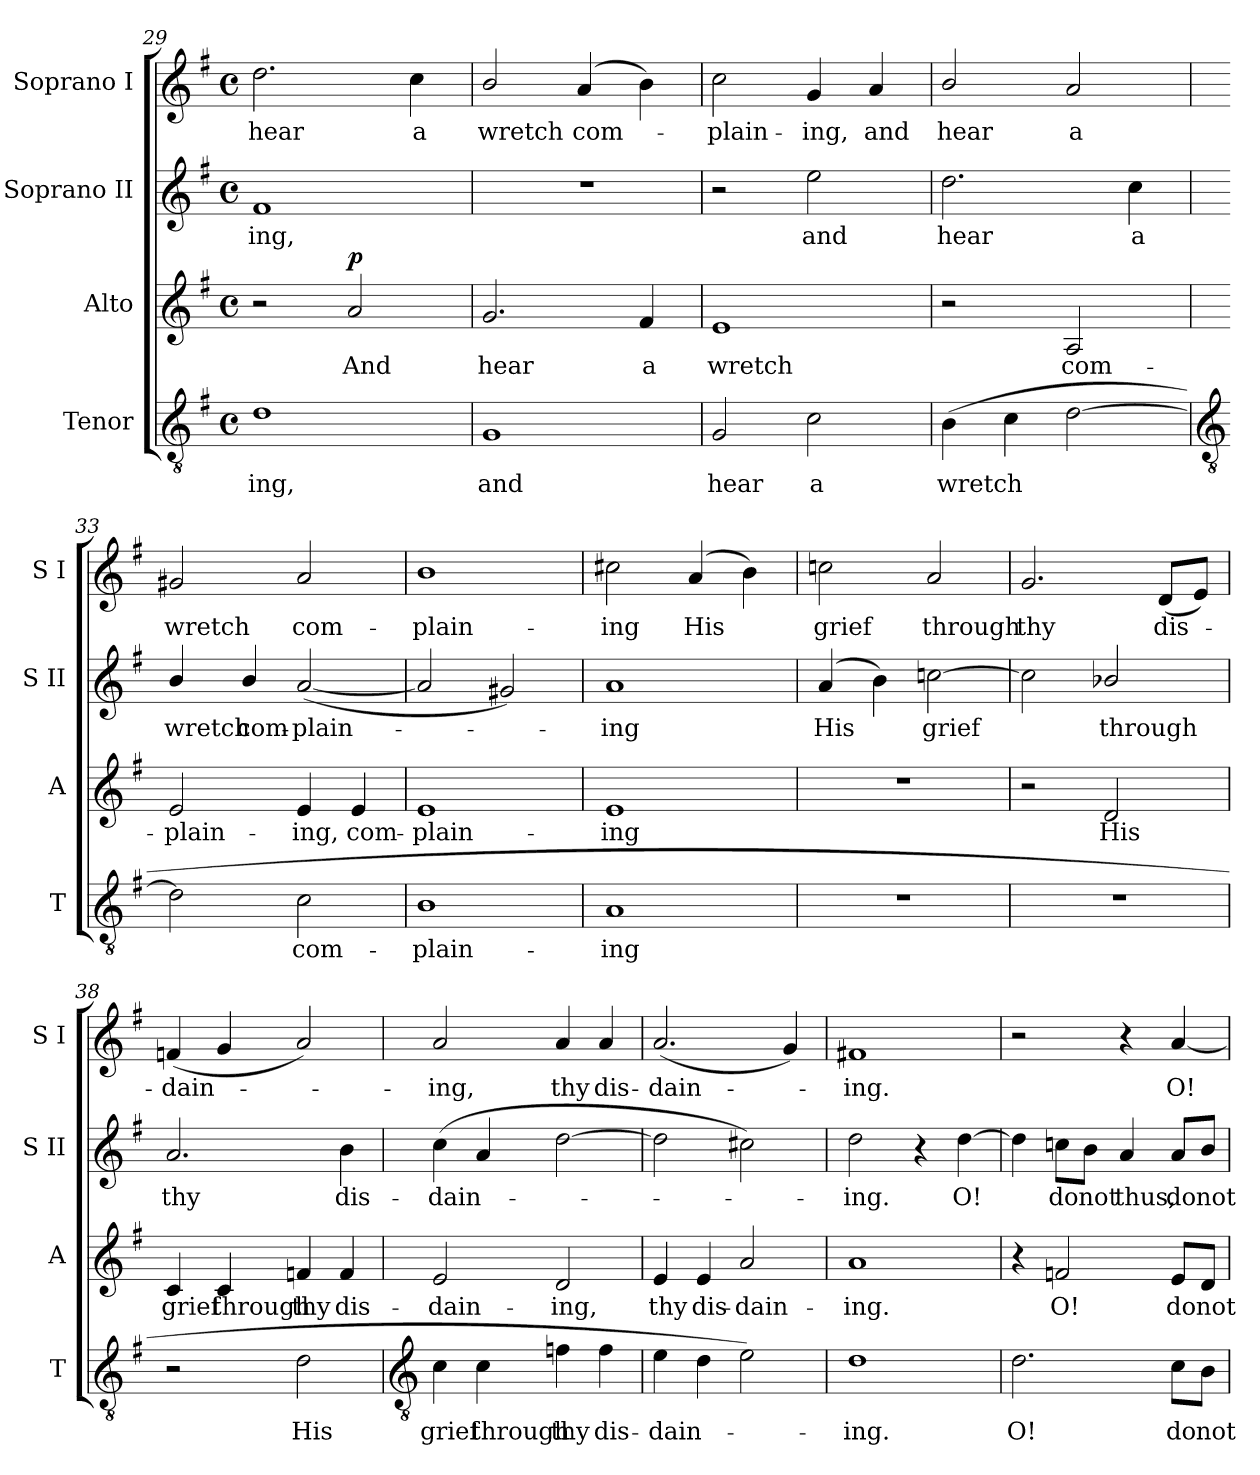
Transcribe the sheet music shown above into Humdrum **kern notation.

**kern	**text	**kern	**text	**dynam	**kern	**text	**kern	**text
*part4	*part4	*part3	*part3	*part3	*part2	*part2	*part1	*part1
*staff4	*staff4	*staff3	*staff3	*staff3	*staff2	*staff2	*staff1	*staff1
*I"Tenor	*	*I"Alto	*	*	*I"Soprano II	*	*I"Soprano I	*
*I'T	*	*I'A	*	*	*I'S II	*	*I'S I	*
*clefGv2	*	*clefG2	*	*	*clefG2	*	*clefG2	*
*k[f#]	*	*k[f#]	*	*	*k[f#]	*	*k[f#]	*
*G:	*	*G:	*	*	*G:	*	*G:	*
*M4/4	*	*M4/4	*	*	*M4/4	*	*M4/4	*
*met(c)	*	*met(c)	*	*	*met(c)	*	*met(c)	*
=29	=29	=29	=29	=29	=29	=29	=29	=29
!	!LO:LY:b	!	!	!	!	!LO:LY:b	!	!LO:LY:b
1d	ing,	2r	.	.	1f#	ing,	2.dd	hear
!	!	!	!LO:LY:b	!LO:DY:b	!	!	!	!
.	.	2a	And	p	.	.	.	.
!	!	!	!	!	!	!	!	!LO:LY:b
.	.	.	.	.	.	.	4cc	a
=30	=30	=30	=30	=30	=30	=30	=30	=30
!	!LO:LY:b	!	!LO:LY:b	!	!	!	!	!LO:LY:b
1G	and	2.g	hear	.	1r	.	2b/	wretch
!	!	!	!	!	!	!	!	!LO:LY:b
.	.	.	.	.	.	.	(<4a	com-
!	!	!	!LO:LY:b	!	!	!	!	!
.	.	4f#	a	.	.	.	4b)	.
=31	=31	=31	=31	=31	=31	=31	=31	=31
!	!LO:LY:b	!	!LO:LY:b	!	!	!	!	!LO:LY:b
2G	hear	1e	wretch	.	2r	.	2cc	plain-
!	!LO:LY:b	!	!	!	!	!LO:LY:b	!	!LO:LY:b
2c	a	.	.	.	2ee	and	4g	-ing,
!	!	!	!	!	!	!	!	!LO:LY:b
.	.	.	.	.	.	.	4a	and
=32	=32	=32	=32	=32	=32	=32	=32	=32
!	!LO:LY:b	!	!	!	!	!LO:LY:b	!	!LO:LY:b
(>4B	wretch	2r	.	.	2.dd	hear	2b/	hear
4c	.	.	.	.	.	.	.	.
!	!	!	!LO:LY:b	!	!	!	!	!LO:LY:b
[2d	.	2A	com-	.	.	.	2a	a
!	!	!	!	!	!	!LO:LY:b	!	!
.	.	.	.	.	4cc	a	.	.
!!LO:LB:g=z
=33	=33	=33	=33	=33	=33	=33	=33	=33
*clefGv2	*	*	*	*	*	*	*	*
!	!	!	!LO:LY:b	!	!	!LO:LY:b	!	!LO:LY:b
2d]	.	2e	-plain-	.	4b/	wretch	2g#X	wretch
!	!	!	!	!	!	!LO:LY:b	!	!
.	.	.	.	.	4b/	com-	.	.
!	!LO:LY:b	!	!LO:LY:b	!	!	!LO:LY:b	!	!LO:LY:b
2c	com-	4e	-ing,	.	(<[2a	-plain-	2a	com-
!	!	!	!LO:LY:b	!	!	!	!	!
.	.	4e	com-	.	.	.	.	.
=34	=34	=34	=34	=34	=34	=34	=34	=34
!	!LO:LY:b	!	!LO:LY:b	!	!	!	!	!LO:LY:b
1B	-plain-	1e	-plain-	.	2a]	.	1b	-plain-
.	.	.	.	.	2g#X)	.	.	.
=35	=35	=35	=35	=35	=35	=35	=35	=35
!	!LO:LY:b	!	!LO:LY:b	!	!	!LO:LY:b	!	!LO:LY:b
1A	-ing	1e	-ing	.	1a	ing	2cc#X	-ing
!	!	!	!	!	!	!	!	!LO:LY:b
.	.	.	.	.	.	.	(<4a	His
.	.	.	.	.	.	.	4b)	.
=36	=36	=36	=36	=36	=36	=36	=36	=36
!	!	!	!	!	!	!LO:LY:b	!	!LO:LY:b
1r	.	1r	.	.	(<4a	His	2ccn	grief
.	.	.	.	.	4b)	.	.	.
!	!	!	!	!	!	!LO:LY:b	!	!LO:LY:b
.	.	.	.	.	[2ccn	grief	2a	through
=37	=37	=37	=37	=37	=37	=37	=37	=37
!	!	!	!	!	!	!	!	!LO:LY:b
1r	.	2r	.	.	2cc]	.	2.g	thy
!	!	!	!LO:LY:b	!	!	!LO:LY:b	!	!
.	.	2d	His	.	2b-X/	through	.	.
!	!	!	!	!	!	!	!	!LO:LY:b
.	.	.	.	.	.	.	(<8dL	dis-
.	.	.	.	.	.	.	8eJ)	.
=38	=38	=38	=38	=38	=38	=38	=38	=38
!	!	!	!LO:LY:b	!	!	!LO:LY:b	!	!LO:LY:b
2r	.	4c	grief	.	2.a	thy	(<4fn	dain-
!	!	!	!LO:LY:b	!	!	!	!	!
.	.	4c	through	.	.	.	4g	.
!	!LO:LY:b	!	!LO:LY:b	!	!	!	!	!
2d	His	4fn	thy	.	.	.	2a)	.
!	!	!	!LO:LY:b	!	!	!LO:LY:b	!	!
.	.	4f	dis-	.	4b	dis-	.	.
!!LO:LB:g=z
=39	=39	=39	=39	=39	=39	=39	=39	=39
*clefGv2	*	*	*	*	*	*	*	*
!	!LO:LY:b	!	!LO:LY:b	!	!	!LO:LY:b	!	!LO:LY:b
4c	grief	2e	-dain-	.	(>4cc	-dain-	2a	ing,
!	!LO:LY:b	!	!	!	!	!	!	!
4c	through	.	.	.	4a	.	.	.
!	!LO:LY:b	!	!LO:LY:b	!	!	!	!	!LO:LY:b
4fn	thy	2d	-ing,	.	[2dd	.	4a	thy
!	!LO:LY:b	!	!	!	!	!	!	!LO:LY:b
4f	dis-	.	.	.	.	.	4a	dis-
=40	=40	=40	=40	=40	=40	=40	=40	=40
!	!LO:LY:b	!	!LO:LY:b	!	!	!	!	!LO:LY:b
4e	-dain-	4e	thy	.	2dd]	.	(<2.a	-dain-
!	!	!	!LO:LY:b	!	!	!	!	!
4d	.	4e	dis-	.	.	.	.	.
!	!	!	!LO:LY:b	!	!	!	!	!
2e)	.	2a	-dain-	.	2cc#X)	.	.	.
.	.	.	.	.	.	.	4g)	.
=41	=41	=41	=41	=41	=41	=41	=41	=41
!	!LO:LY:b	!	!LO:LY:b	!	!	!LO:LY:b	!	!LO:LY:b
1d	ing.	1a	-ing.	.	2dd	ing.	1f#X	ing.
.	.	.	.	.	4r	.	.	.
!	!	!	!	!	!	!LO:LY:b	!	!
.	.	.	.	.	[4dd	O!	.	.
=42	=42	=42	=42	=42	=42	=42	=42	=42
!	!LO:LY:b	!	!	!	!	!	!	!
2.d	O!	4r	.	.	4dd]	.	2r	.
!	!	!	!LO:LY:b	!	!	!LO:LY:b	!	!
.	.	2fn	O!	.	8ccn\L	do	.	.
!	!	!	!	!	!	!LO:LY:b	!	!
.	.	.	.	.	8b\J	not	.	.
!	!	!	!	!	!	!LO:LY:b	!	!
.	.	.	.	.	4a	thus,	4r	.
!	!LO:LY:b	!	!LO:LY:b	!	!	!LO:LY:b	!	!LO:LY:b
8c\L	do	8e/L	do	.	8a/L	do	[4a	O!
!	!LO:LY:b	!	!LO:LY:b	!	!	!LO:LY:b	!	!
8B\J	not	8d/J	not	.	8b/J	not	.	.
=	=	=	=	=	=	=	=	=
*-	*-	*-	*-	*-	*-	*-	*-	*-
